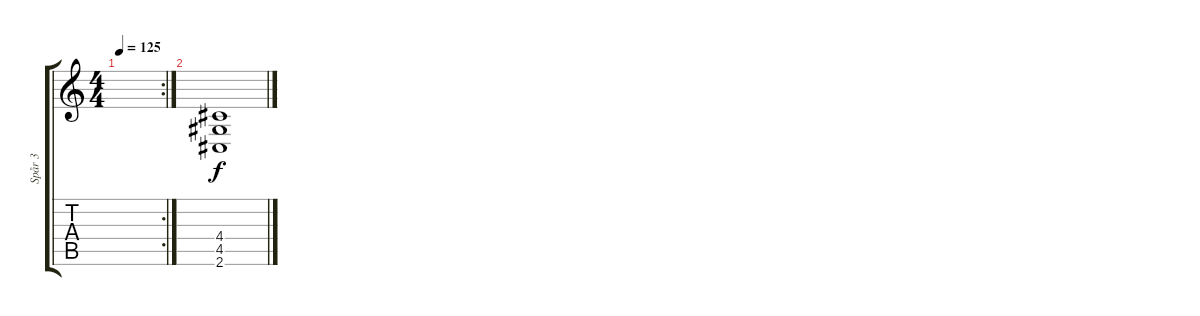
\track ("Spår 3" "Spår 3") {instrument distortionguitar}
\staff {score tabs}
\tuning (B3 Gb3 D3 A2 E2 B1) {hide}
\rc 2
\ts (4 4)
\tempo 125
\clef g2
\ks c
|
(4.4 4.5 2.6).1
